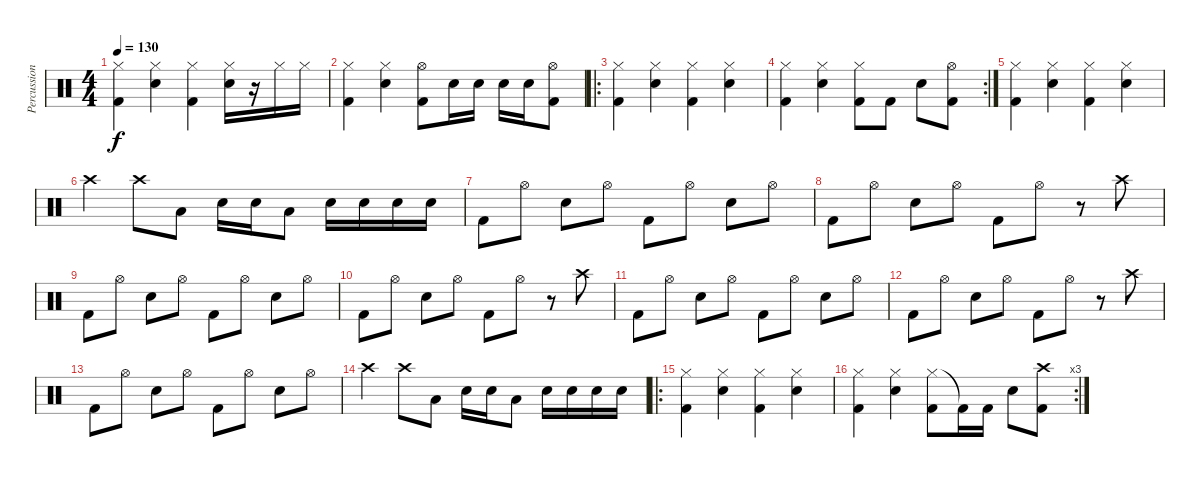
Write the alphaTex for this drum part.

\track ("Percussions" "Percussion") {instrument percussion}
\staff {score}
\articulation defaults
\ts (4 4)
\tempo 130
\clef neutral
\ks c
("Hi-Hat (closed)" "Kick (hit) 2").4{dy f} ("Hi-Hat (closed)" "Snare (hit) 2").4 ("Hi-Hat (closed)" "Kick (hit) 2").4 ("Hi-Hat (closed)" "Snare (hit) 2").16 r.16 "Hi-Hat (closed)".16 "Hi-Hat (closed)".16 |
("Hi-Hat (closed)" "Kick (hit) 2").4 ("Hi-Hat (closed)" "Snare (hit) 2").4 ("Hi-Hat (open)" "Kick (hit) 2").8 "Snare (hit) 2".16 "Snare (hit) 2".16 "Snare (hit) 2".16 "Snare (hit) 2".16 ("Hi-Hat (open)" "Kick (hit) 2").8 |
\ro
("Hi-Hat (closed)" "Kick (hit) 2").4 ("Hi-Hat (closed)" "Snare (hit) 2").4 ("Hi-Hat (closed)" "Kick (hit) 2").4 ("Hi-Hat (closed)" "Snare (hit) 2").4 |
\rc 2
("Hi-Hat (closed)" "Kick (hit) 2").4 ("Hi-Hat (closed)" "Snare (hit) 2").4 ("Hi-Hat (closed)" "Kick (hit) 2").8 "Kick (hit) 2".8 "Snare (hit) 2".8 ("Hi-Hat (open)" "Kick (hit) 2").8 |
("Hi-Hat (closed)" "Kick (hit) 2").4 ("Hi-Hat (closed)" "Snare (hit) 2").4 ("Hi-Hat (closed)" "Kick (hit) 2").4 ("Hi-Hat (closed)" "Snare (hit) 2").4 |
"Crash high (hit)".4 "Crash high (hit)".8 "Low Tom (hit)".8 "Snare (hit) 2".16 "Snare (hit) 2".16 "Low Tom (hit)".8 "Snare (hit) 2".16 "Snare (hit) 2".16 "Snare (hit) 2".16 "Snare (hit) 2".16 |
"Kick (hit) 2".8 "Hi-Hat (open)".8 "Snare (hit) 2".8 "Hi-Hat (open)".8 "Kick (hit) 2".8 "Hi-Hat (open)".8 "Snare (hit) 2".8 "Hi-Hat (open)".8 |
"Kick (hit) 2".8 "Hi-Hat (open)".8 "Snare (hit) 2".8 "Hi-Hat (open)".8 "Kick (hit) 2".8 "Hi-Hat (open)".8 r.8 "Crash high (hit)".8 |
"Kick (hit) 2".8 "Hi-Hat (open)".8 "Snare (hit) 2".8 "Hi-Hat (open)".8 "Kick (hit) 2".8 "Hi-Hat (open)".8 "Snare (hit) 2".8 "Hi-Hat (open)".8 |
"Kick (hit) 2".8 "Hi-Hat (open)".8 "Snare (hit) 2".8 "Hi-Hat (open)".8 "Kick (hit) 2".8 "Hi-Hat (open)".8 r.8 "Crash high (hit)".8 |
"Kick (hit) 2".8 "Hi-Hat (open)".8 "Snare (hit) 2".8 "Hi-Hat (open)".8 "Kick (hit) 2".8 "Hi-Hat (open)".8 "Snare (hit) 2".8 "Hi-Hat (open)".8 |
"Kick (hit) 2".8 "Hi-Hat (open)".8 "Snare (hit) 2".8 "Hi-Hat (open)".8 "Kick (hit) 2".8 "Hi-Hat (open)".8 r.8 "Crash high (hit)".8 |
"Kick (hit) 2".8 "Hi-Hat (open)".8 "Snare (hit) 2".8 "Hi-Hat (open)".8 "Kick (hit) 2".8 "Hi-Hat (open)".8 "Snare (hit) 2".8 "Hi-Hat (open)".8 |
"Crash high (hit)".4 "Crash high (hit)".8 "Low Tom (hit)".8 "Snare (hit) 2".16 "Snare (hit) 2".16 "Low Tom (hit)".8 "Snare (hit) 2".16 "Snare (hit) 2".16 "Snare (hit) 2".16 "Snare (hit) 2".16 |
\ro
("Hi-Hat (closed)" "Kick (hit) 2").4 ("Hi-Hat (closed)" "Snare (hit) 2").4 ("Hi-Hat (closed)" "Kick (hit) 2").4 ("Hi-Hat (closed)" "Snare (hit) 2").4 |
\rc 3
("Hi-Hat (closed)" "Kick (hit) 2").4 ("Hi-Hat (closed)" "Snare (hit) 2").4 ("Hi-Hat (closed)" "Kick (hit) 2").8 "Kick (hit) 2"{t}.16 "Kick (hit) 2".16 "Snare (hit) 2".8 ("Crash high (hit)" "Kick (hit) 2").8
